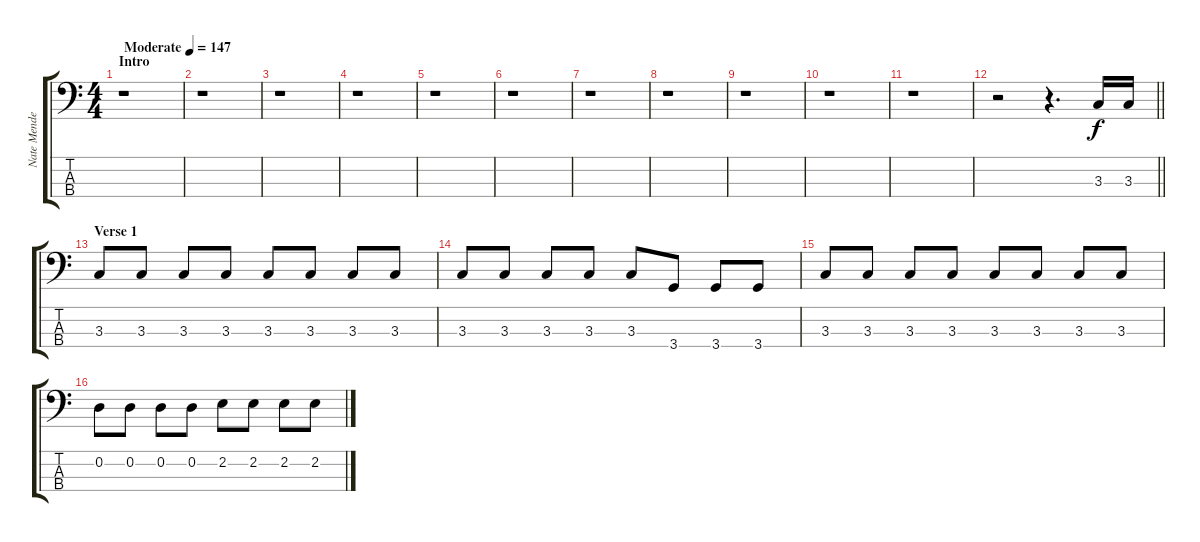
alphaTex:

\track ("Nate Mendel - Bass Guitar" "Nate Mende") {instrument electricbassfinger}
\staff {score tabs}
\tuning (G2 D2 A1 E1) {hide}
\ts (4 4)
\section ("" "Intro")
\tempo (147 "Moderate")
\clef f4
\ks c
r.1{dy f instrument electricbassfinger} |
r.1 |
r.1 |
r.1 |
r.1 |
r.1 |
r.1 |
r.1 |
r.1 |
r.1 |
r.1 |
\barLineRight lightlight
r.2 r.4{d} 3.3.16 3.3.16 |
\section ("" "Verse 1")
3.3.8 3.3.8 3.3.8 3.3.8 3.3.8 3.3.8 3.3.8 3.3.8 |
3.3.8 3.3.8 3.3.8 3.3.8 3.3.8 3.4.8 3.4.8 3.4.8 |
3.3.8 3.3.8 3.3.8 3.3.8 3.3.8 3.3.8 3.3.8 3.3.8 |
0.2.8 0.2.8 0.2.8 0.2.8 2.2.8 2.2.8 2.2.8 2.2.8
